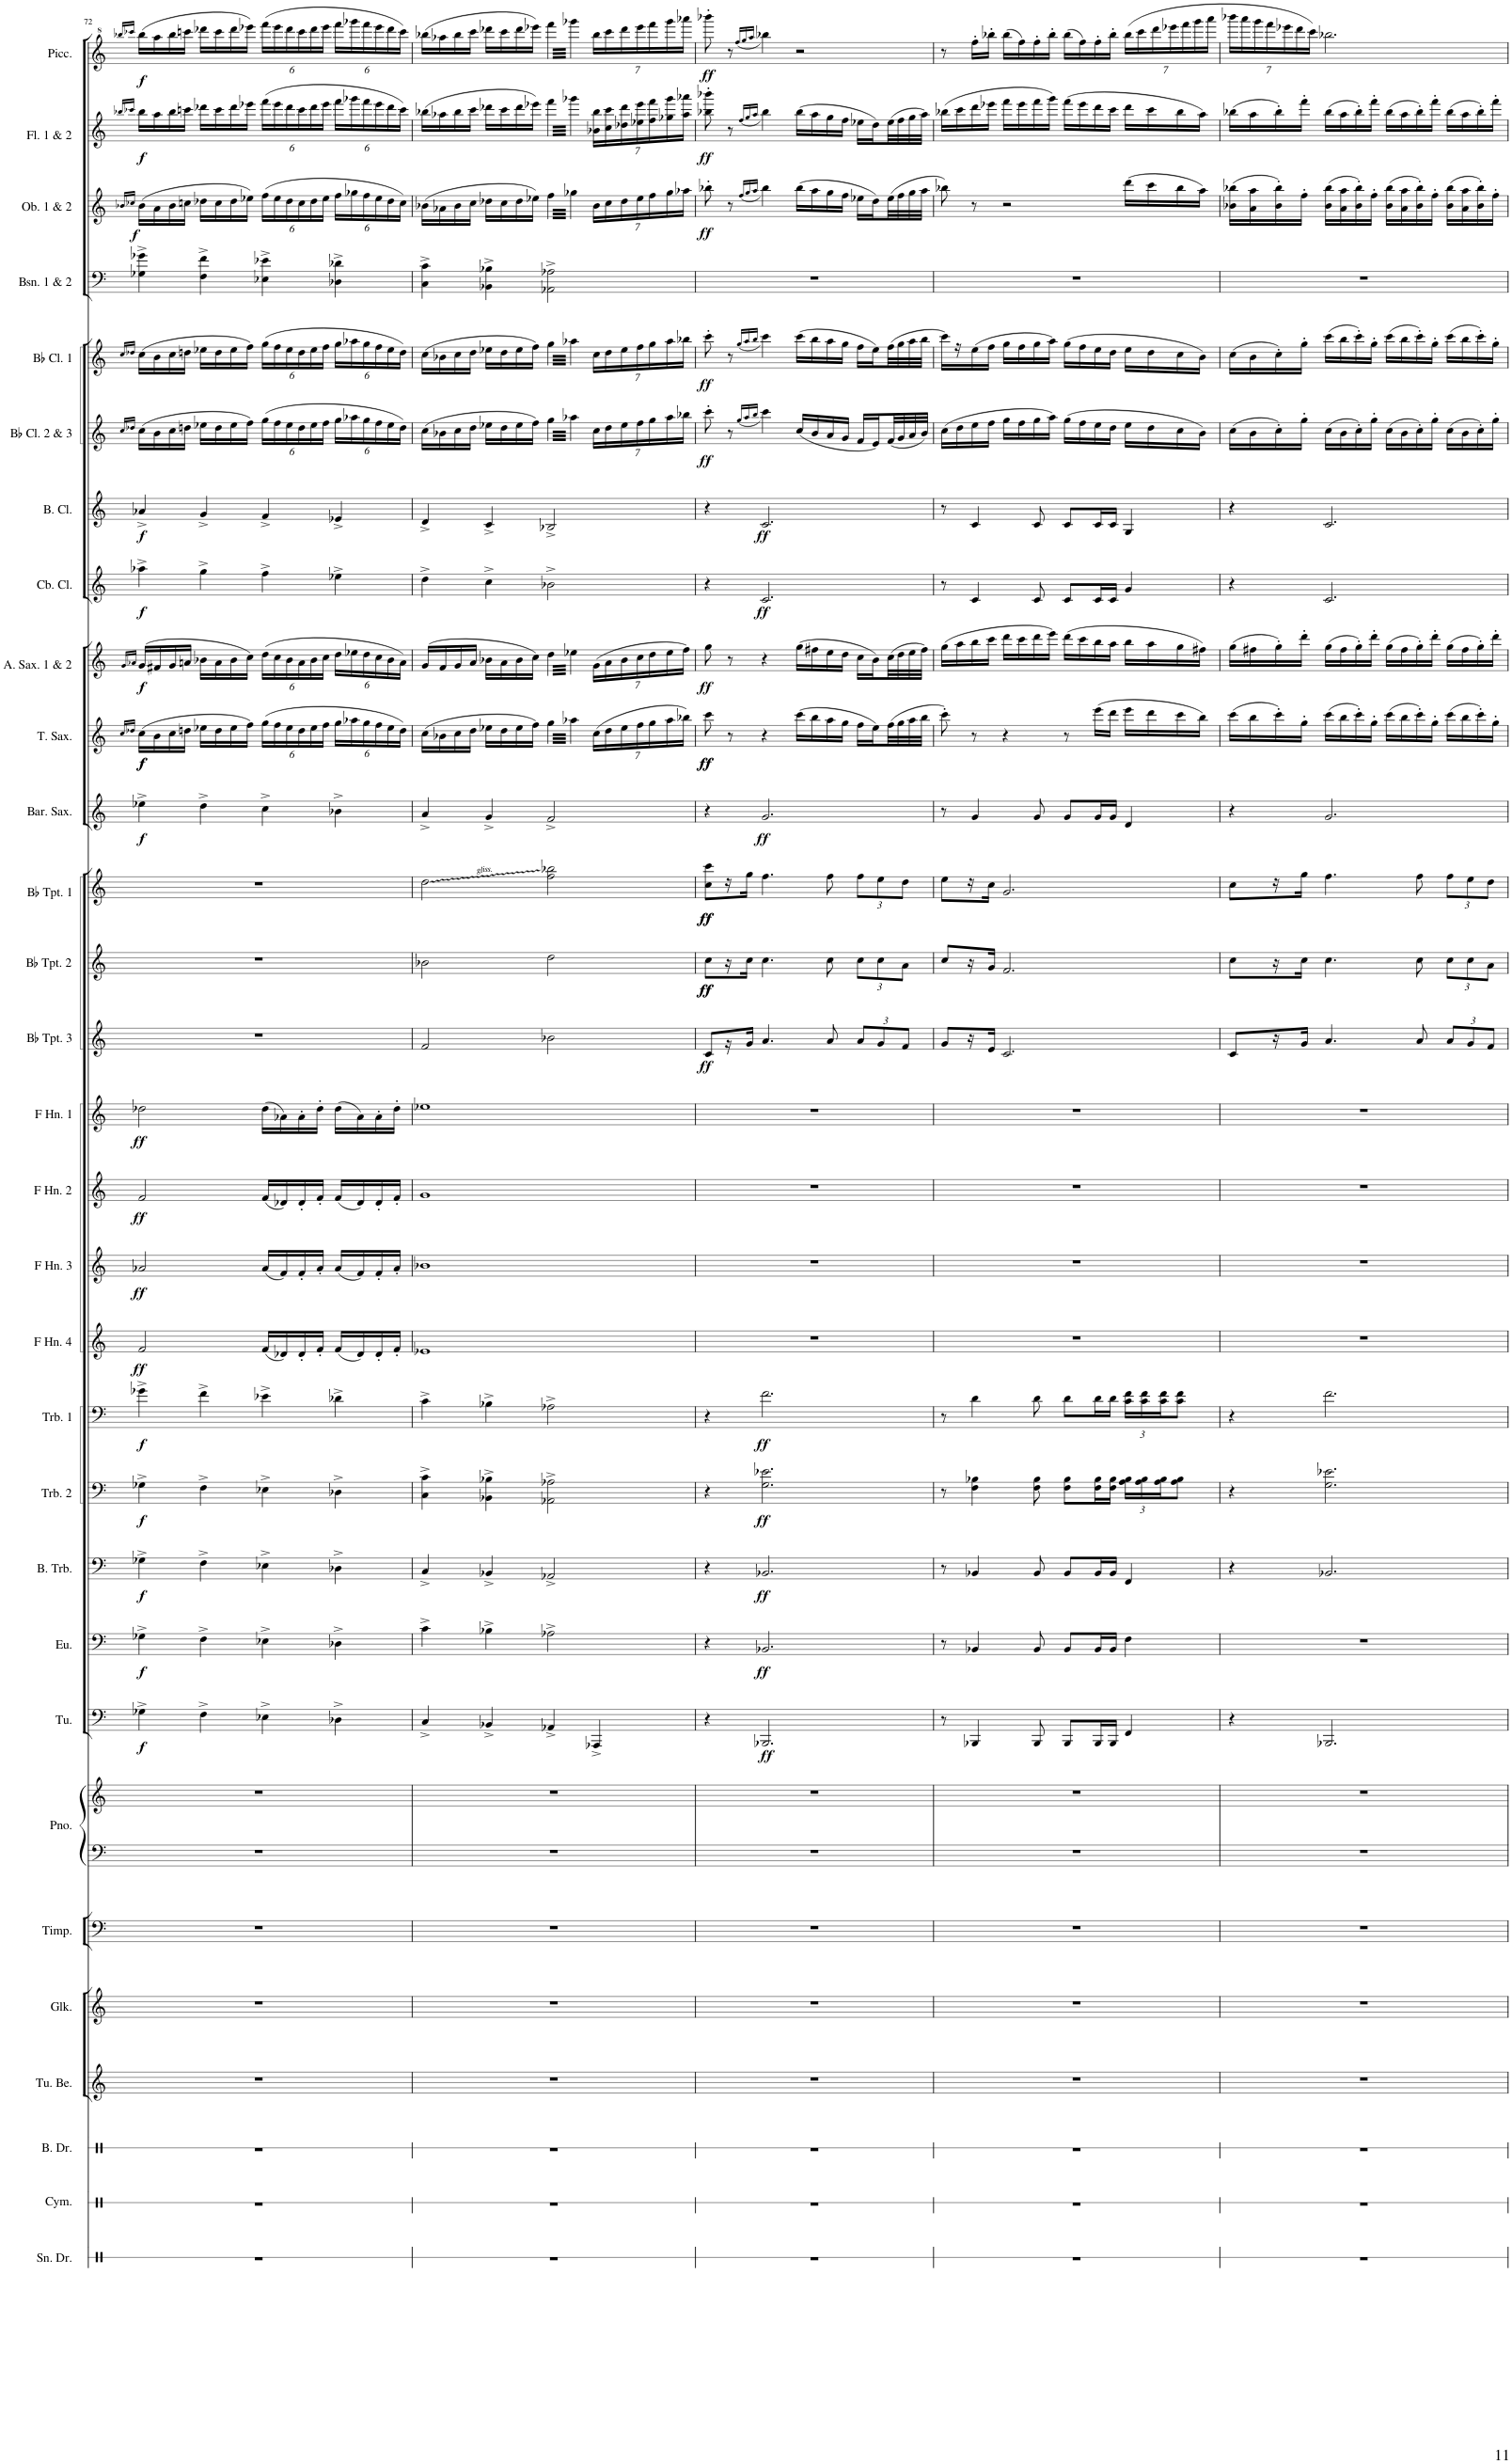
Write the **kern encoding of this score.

**kern	**kern	**kern	**kern	**kern	**kern	**kern	**kern	**kern	**dynam	**kern	**dynam	**kern	**dynam	**kern	**dynam	**kern	**dynam	**kern	**dynam	**kern	**dynam	**kern	**dynam	**kern	**dynam	**kern	**dynam	**kern	**dynam	**kern	**dynam	**kern	**dynam	**kern	**dynam	**kern	**dynam	**kern	**dynam	**kern	**dynam	**kern	**dynam	**kern	**dynam	**kern	**kern	**dynam	**kern	**dynam	**kern	**dynam
*part30	*part29	*part28	*part27	*part26	*part25	*part24	*part24	*part23	*part23	*part22	*part22	*part21	*part21	*part20	*part20	*part19	*part19	*part18	*part18	*part17	*part17	*part16	*part16	*part15	*part15	*part14	*part14	*part13	*part13	*part12	*part12	*part11	*part11	*part10	*part10	*part9	*part9	*part8	*part8	*part7	*part7	*part6	*part6	*part5	*part5	*part4	*part3	*part3	*part2	*part2	*part1	*part1
*staff31	*staff30	*staff29	*staff28	*staff27	*staff26	*staff25	*staff24	*staff23	*staff23	*staff22	*staff22	*staff21	*staff21	*staff20	*staff20	*staff19	*staff19	*staff18	*staff18	*staff17	*staff17	*staff16	*staff16	*staff15	*staff15	*staff14	*staff14	*staff13	*staff13	*staff12	*staff12	*staff11	*staff11	*staff10	*staff10	*staff9	*staff9	*staff8	*staff8	*staff7	*staff7	*staff6	*staff6	*staff5	*staff5	*staff4	*staff3	*staff3	*staff2	*staff2	*staff1	*staff1
*I"Snare Drum	*I"Cymbal	*I"Bass Drum	*I"Tubular Bells	*I"Glockenspiel	*I"Timpani	*I"Piano	*	*I"Tuba	*	*I"Euphonium	*	*I"Bass Trombone	*	*I"Trombone 2	*	*I"Trombone 1	*	*I"F Horn 4	*	*I"F Horn 3	*	*I"F Horn 2	*	*I"F Horn 1	*	*I"Bb Trumpet 3	*	*I"Bb Trumpet 2	*	*I"Bb Trumpet 1	*	*I"Baritone Saxophone	*	*I"Tenor Saxophone	*	*I"Alto Saxophone 1 &amp; 2	*	*I"Contrabass Clarinet	*	*I"Bass Clarinet	*	*I"Bb Clarinet 2 &amp; 3	*	*I"Bb Clarinet 1	*	*I"Bassoon 1 &amp; 2	*I"Oboe 1 &amp; 2	*	*I"Flute 1 &amp; 2	*	*I"Piccolo	*
*I'Sn. Dr.	*I'Cym.	*I'B. Dr.	*I'Tu. Be.	*I'Glk.	*I'Timp.	*I'Pno.	*	*I'Tu.	*	*I'Eu.	*	*I'B. Trb.	*	*I'Trb. 2	*	*I'Trb. 1	*	*I'F Hn. 4	*	*I'F Hn. 3	*	*I'F Hn. 2	*	*I'F Hn. 1	*	*I'Bb Tpt. 3	*	*I'Bb Tpt. 2	*	*I'Bb Tpt. 1	*	*I'Bar. Sax.	*	*I'T. Sax.	*	*I'A. Sax. 1 &amp; 2	*	*I'Cb. Cl.	*	*I'B. Cl.	*	*I'Bb Cl. 2 &amp; 3	*	*I'Bb Cl. 1	*	*I'Bsn. 1 &amp; 2	*I'Ob. 1 &amp; 2	*	*I'Fl. 1 &amp; 2	*	*I'Picc.	*
!!LO:PB:g=z
*clefX	*clefX	*clefX	*clefG2	*clefG2	*clefF4	*clefF4	*clefG2	*clefF4	*	*clefF4	*	*clefF4	*	*clefF4	*	*clefF4	*	*clefG2	*	*clefG2	*	*clefG2	*	*clefG2	*	*clefG2	*	*clefG2	*	*clefG2	*	*clefG2	*	*clefG2	*	*clefG2	*	*clefG2	*	*clefG2	*	*clefG2	*	*clefG2	*	*clefF4	*clefG2	*	*clefG2	*	*clefG^2	*
*	*	*	*	*Trd-14c-24	*	*	*	*	*	*	*	*	*	*	*	*	*	*Trd4c7	*	*Trd4c7	*	*Trd4c7	*	*Trd4c7	*	*Trd1c2	*	*Trd1c2	*	*Trd1c2	*	*Trd12c21	*	*Trd8c14	*	*Trd5c9	*	*Trd15c26	*	*Trd8c14	*	*Trd1c2	*	*Trd1c2	*	*	*	*	*	*	*Trd-7c-12	*
*k[]	*k[]	*k[]	*k[]	*k[]	*k[]	*k[]	*k[]	*k[]	*	*k[]	*	*k[]	*	*k[]	*	*k[]	*	*k[]	*	*k[]	*	*k[]	*	*k[]	*	*k[]	*	*k[]	*	*k[]	*	*k[]	*	*k[]	*	*k[]	*	*k[]	*	*k[]	*	*k[]	*	*k[]	*	*k[]	*k[]	*	*k[]	*	*k[]	*
*M4/4	*M4/4	*M4/4	*M4/4	*M4/4	*M4/4	*M4/4	*M4/4	*M4/4	*	*M4/4	*	*M4/4	*	*M4/4	*	*M4/4	*	*M4/4	*	*M4/4	*	*M4/4	*	*M4/4	*	*M4/4	*	*M4/4	*	*M4/4	*	*M4/4	*	*M4/4	*	*M4/4	*	*M4/4	*	*M4/4	*	*M4/4	*	*M4/4	*	*M4/4	*M4/4	*	*M4/4	*	*M4/4	*
=72	=72	=72	=72	=72	=72	=72	=72	=72	=72	=72	=72	=72	=72	=72	=72	=72	=72	=72	=72	=72	=72	=72	=72	=72	=72	=72	=72	=72	=72	=72	=72	=72	=72	=72	=72	=72	=72	=72	=72	=72	=72	=72	=72	=72	=72	=72	=72	=72	=72	=72	=72	=72
.	.	.	.	.	.	.	.	.	.	.	.	.	.	.	.	.	.	.	.	.	.	.	.	.	.	.	.	.	.	.	.	.	.	16qcc/LL	.	16qg/LL	.	.	.	.	.	16qcc/LL	.	16qcc/LL	.	.	16qb-X/LL	.	16qbb-X/LL	.	16qbbb-X/LL	.
.	.	.	.	.	.	.	.	.	.	.	.	.	.	.	.	.	.	.	.	.	.	.	.	.	.	.	.	.	.	.	.	.	.	16qdd-X/JJ	.	16qa-X/JJ	.	.	.	.	.	16qdd-X/JJ	.	16qdd-X/JJ	.	.	16qcc-X/JJ	.	16qccc-X/JJ	.	16qcccc-X/JJ	.
!	!	!	!	!	!	!	!	!	!LO:DY:b	!	!LO:DY:b	!	!LO:DY:b	!	!LO:DY:b	!	!LO:DY:b	!	!LO:DY:b	!	!LO:DY:b	!	!LO:DY:b	!	!LO:DY:b	!	!	!	!	!	!	!	!LO:DY:b	!	!LO:DY:b	!	!	!	!	!	!	!	!	!	!	!	!	!	!	!	!	!
!	!	!	!	!	!	!	!	!	!	!	!	!	!	!	!	!	!	!	!	!	!	!	!	!	!	!	!	!	!	!	!	!	!	!	!LO:DY:n=1:b	!	!LO:DY:b	!	!LO:DY:b	!	!LO:DY:b	!	!	!	!	!	!	!LO:DY:b	!	!LO:DY:b	!	!LO:DY:b
1r	1r	1r	1r	1r	1r	1r	1r	4G-X^\	f	4G-X^\	f	4G-X^\	f	4G-X^\	f	4g-X^\	f	2f/	ff	2a-X/	ff	2f/	ff	2dd-X\	ff	1r	.	1r	.	1r	.	4ee-X^\	f	(16cc\LL	f f	(16g/LL	f	4aa-X^\	f	4a-X^/	f	(16cc\LL	.	(16cc\LL	.	4G-X\^ 4g-X\^	(16b-\LL	f	16bb-\LL	f	(16bbb-\LL	f
.	.	.	.	.	.	.	.	.	.	.	.	.	.	.	.	.	.	.	.	.	.	.	.	.	.	.	.	.	.	.	.	.	.	16b\	.	16f#X/	.	.	.	.	.	16b\	.	16b\	.	.	16a\	.	16aa\	.	16aaa\	.
.	.	.	.	.	.	.	.	.	.	.	.	.	.	.	.	.	.	.	.	.	.	.	.	.	.	.	.	.	.	.	.	.	.	16cc\	.	16g/	.	.	.	.	.	16cc\	.	16cc\	.	.	16b-\	.	16bb-\	.	16bbb-\	.
.	.	.	.	.	.	.	.	.	.	.	.	.	.	.	.	.	.	.	.	.	.	.	.	.	.	.	.	.	.	.	.	.	.	16ddn\JJ	.	16an/JJ	.	.	.	.	.	16ddn\JJ	.	16ddn\JJ	.	.	16ccn\JJ	.	16cccn\JJ	.	16ccccn\JJ	.
.	.	.	.	.	.	.	.	4F^\	.	4F^\	.	4F^\	.	4F^\	.	4f^\	.	.	.	.	.	.	.	.	.	.	.	.	.	.	.	4dd^\	.	16ee-X\LL	.	16b-X\LL	.	4gg^\	.	4g^/	.	16ee-X\LL	.	16ee-X\LL	.	4F\^ 4f\^	16dd-X\LL	.	16ddd-X\LL	.	16dddd-X\LL	.
.	.	.	.	.	.	.	.	.	.	.	.	.	.	.	.	.	.	.	.	.	.	.	.	.	.	.	.	.	.	.	.	.	.	16dd\	.	16a\	.	.	.	.	.	16dd\	.	16dd\	.	.	16cc\	.	16ccc\	.	16cccc\	.
.	.	.	.	.	.	.	.	.	.	.	.	.	.	.	.	.	.	.	.	.	.	.	.	.	.	.	.	.	.	.	.	.	.	16ee-\	.	16b-\	.	.	.	.	.	16ee-\	.	16ee-\	.	.	16dd-\	.	16ddd-\	.	16dddd-\	.
.	.	.	.	.	.	.	.	.	.	.	.	.	.	.	.	.	.	.	.	.	.	.	.	.	.	.	.	.	.	.	.	.	.	16ff\JJ)	.	16cc\JJ)	.	.	.	.	.	16ff\JJ)	.	16ff\JJ)	.	.	16ee-X\JJ)	.	16eee-X\JJ	.	16eeee-X\JJ)	.
*	*	*	*	*	*	*	*	*	*	*	*	*	*	*	*	*	*	*	*	*	*	*	*	*	*	*	*	*	*	*	*	*	*	*Xbrackettup	*	*Xbrackettup	*	*	*	*	*	*Xbrackettup	*	*Xbrackettup	*	*	*Xbrackettup	*	*Xbrackettup	*	*Xbrackettup	*
.	.	.	.	.	.	.	.	4E-X^\	.	4E-X^\	.	4E-X^\	.	4E-X^\	.	4e-X^\	.	(16f/LL	.	(16a-/LL	.	(16f/LL	.	(16dd-\LL	.	.	.	.	.	.	.	4cc^\	.	(24gg\LL	.	(24dd\LL	.	4ff^\	.	4f^/	.	(24gg\LL	.	(24gg\LL	.	4E-X\^ 4e-X\^	(24ff\LL	.	(24fff\LL	.	(24ffff\LL	.
.	.	.	.	.	.	.	.	.	.	.	.	.	.	.	.	.	.	.	.	.	.	.	.	.	.	.	.	.	.	.	.	.	.	24ff\	.	24cc\	.	.	.	.	.	24ff\	.	24ff\	.	.	24ee-\	.	24eee-\	.	24eeee-\	.
.	.	.	.	.	.	.	.	.	.	.	.	.	.	.	.	.	.	16d-X/)	.	16f/)	.	16d-X/)	.	16a-X\)	.	.	.	.	.	.	.	.	.	.	.	.	.	.	.	.	.	.	.	.	.	.	.	.	.	.	.	.
.	.	.	.	.	.	.	.	.	.	.	.	.	.	.	.	.	.	.	.	.	.	.	.	.	.	.	.	.	.	.	.	.	.	24ee-\	.	24b-\	.	.	.	.	.	24ee-\	.	24ee-\	.	.	24dd-\	.	24ddd-\	.	24dddd-\	.
.	.	.	.	.	.	.	.	.	.	.	.	.	.	.	.	.	.	16d-'/	.	16f'/	.	16d-'/	.	16a-'\	.	.	.	.	.	.	.	.	.	24dd\	.	24a\	.	.	.	.	.	24dd\	.	24dd\	.	.	24cc\	.	24ccc\	.	24cccc\	.
.	.	.	.	.	.	.	.	.	.	.	.	.	.	.	.	.	.	.	.	.	.	.	.	.	.	.	.	.	.	.	.	.	.	24ee-\	.	24b-\	.	.	.	.	.	24ee-\	.	24ee-\	.	.	24dd-\	.	24ddd-\	.	24dddd-\	.
.	.	.	.	.	.	.	.	.	.	.	.	.	.	.	.	.	.	16f'/JJ	.	16a-'/JJ	.	16f'/JJ	.	16dd-'\JJ	.	.	.	.	.	.	.	.	.	.	.	.	.	.	.	.	.	.	.	.	.	.	.	.	.	.	.	.
.	.	.	.	.	.	.	.	.	.	.	.	.	.	.	.	.	.	.	.	.	.	.	.	.	.	.	.	.	.	.	.	.	.	24ff\JJ	.	24cc\JJ	.	.	.	.	.	24ff\JJ	.	24ff\JJ	.	.	24ee-\JJ	.	24eee-\JJ	.	24eeee-\JJ	.
.	.	.	.	.	.	.	.	4D-X^\	.	4D-X^\	.	4D-X^\	.	4D-X^\	.	4d-X^\	.	(16f/LL	.	(16a-/LL	.	(16f/LL	.	(16dd-\LL	.	.	.	.	.	.	.	4b-X^\	.	24gg\LL	.	24dd\LL	.	4ee-X^\	.	4e-X^/	.	24gg\LL	.	24gg\LL	.	4D-X\^ 4d-X\^	24ff\LL	.	24fff\LL	.	24ffff\LL	.
.	.	.	.	.	.	.	.	.	.	.	.	.	.	.	.	.	.	.	.	.	.	.	.	.	.	.	.	.	.	.	.	.	.	24aa-X\	.	24ee-X\	.	.	.	.	.	24aa-X\	.	24aa-X\	.	.	24gg-X\	.	24ggg-X\	.	24gggg-X\	.
.	.	.	.	.	.	.	.	.	.	.	.	.	.	.	.	.	.	16d-/)	.	16f/)	.	16d-/)	.	16a-\)	.	.	.	.	.	.	.	.	.	.	.	.	.	.	.	.	.	.	.	.	.	.	.	.	.	.	.	.
.	.	.	.	.	.	.	.	.	.	.	.	.	.	.	.	.	.	.	.	.	.	.	.	.	.	.	.	.	.	.	.	.	.	24gg\	.	24dd\	.	.	.	.	.	24gg\	.	24gg\	.	.	24ff\	.	24fff\	.	24ffff\	.
.	.	.	.	.	.	.	.	.	.	.	.	.	.	.	.	.	.	16d-'/	.	16f'/	.	16d-'/	.	16a-'\	.	.	.	.	.	.	.	.	.	24ff\	.	24cc\	.	.	.	.	.	24ff\	.	24ff\	.	.	24ee-\	.	24eee-\	.	24eeee-\	.
.	.	.	.	.	.	.	.	.	.	.	.	.	.	.	.	.	.	.	.	.	.	.	.	.	.	.	.	.	.	.	.	.	.	24ee-\	.	24b-\	.	.	.	.	.	24ee-\	.	24ee-\	.	.	24dd-\	.	24ddd-\	.	24dddd-\	.
.	.	.	.	.	.	.	.	.	.	.	.	.	.	.	.	.	.	16f'/JJ	.	16a-'/JJ	.	16f'/JJ	.	16dd-'\JJ	.	.	.	.	.	.	.	.	.	.	.	.	.	.	.	.	.	.	.	.	.	.	.	.	.	.	.	.
.	.	.	.	.	.	.	.	.	.	.	.	.	.	.	.	.	.	.	.	.	.	.	.	.	.	.	.	.	.	.	.	.	.	24dd\JJ)	.	24a\JJ)	.	.	.	.	.	24dd\JJ)	.	24dd\JJ)	.	.	24cc\JJ)	.	24ccc\JJ)	.	24cccc\JJ)	.
=73	=73	=73	=73	=73	=73	=73	=73	=73	=73	=73	=73	=73	=73	=73	=73	=73	=73	=73	=73	=73	=73	=73	=73	=73	=73	=73	=73	=73	=73	=73	=73	=73	=73	=73	=73	=73	=73	=73	=73	=73	=73	=73	=73	=73	=73	=73	=73	=73	=73	=73	=73	=73
1r	1r	1r	1r	1r	1r	1r	1r	4C^/	.	4c^\	.	4C^/	.	4C\^ 4c\^	.	4c^\	.	1e-X	.	1b-X	.	1g	.	1ee-X	.	2f/	.	2b-X\	.	2dd\	.	4a^/	.	(16cc\LL	.	(16g/LL	.	4dd^\	.	4d^/	.	(16cc\LL	.	(16cc\LL	.	4C\^ 4c\^	(16b-X\LL	.	(16bb-X\LL	.	(16bbb-X\LL	.
.	.	.	.	.	.	.	.	.	.	.	.	.	.	.	.	.	.	.	.	.	.	.	.	.	.	.	.	.	.	.	.	.	.	16b-X\	.	16f/	.	.	.	.	.	16b-X\	.	16b-X\	.	.	16a-X\	.	16aa-X\	.	16aaa-X\	.
.	.	.	.	.	.	.	.	.	.	.	.	.	.	.	.	.	.	.	.	.	.	.	.	.	.	.	.	.	.	.	.	.	.	16cc\	.	16g/	.	.	.	.	.	16cc\	.	16cc\	.	.	16b-\	.	16bb-\	.	16bbb-\	.
.	.	.	.	.	.	.	.	.	.	.	.	.	.	.	.	.	.	.	.	.	.	.	.	.	.	.	.	.	.	.	.	.	.	16dd\JJ	.	16a/JJ	.	.	.	.	.	16dd\JJ	.	16dd\JJ	.	.	16cc\JJ	.	16ccc\JJ	.	16cccc\JJ	.
.	.	.	.	.	.	.	.	4BB-X^/	.	4B-X^\	.	4BB-X^/	.	4BB-X\^ 4B-X\^	.	4B-X^\	.	.	.	.	.	.	.	.	.	.	.	.	.	.	.	4g^/	.	16ee-X\LL	.	16b-X\LL	.	4cc^\	.	4c^/	.	16ee-X\LL	.	16ee-X\LL	.	4BB-X\^ 4B-X\^	16dd-X\LL	.	16ddd-X\LL	.	16dddd-X\LL	.
.	.	.	.	.	.	.	.	.	.	.	.	.	.	.	.	.	.	.	.	.	.	.	.	.	.	.	.	.	.	.	.	.	.	16dd\	.	16a\	.	.	.	.	.	16dd\	.	16dd\	.	.	16cc\	.	16ccc\	.	16cccc\	.
.	.	.	.	.	.	.	.	.	.	.	.	.	.	.	.	.	.	.	.	.	.	.	.	.	.	.	.	.	.	.	.	.	.	16ee-\	.	16b-\	.	.	.	.	.	16ee-\	.	16ee-\	.	.	16dd-\	.	16ddd-\	.	16dddd-\	.
.	.	.	.	.	.	.	.	.	.	.	.	.	.	.	.	.	.	.	.	.	.	.	.	.	.	.	.	.	.	.	.	.	.	16ff\JJ)	.	16cc\JJ)	.	.	.	.	.	16ff\JJ)	.	16ff\JJ)	.	.	16ee-X\JJ)	.	16eee-X\JJ)	.	16eeee-X\JJ)	.
*	*	*	*	*	*	*	*	*	*	*	*	*	*	*	*	*	*	*	*	*	*	*	*	*	*	*	*	*	*	*	*	*	*	*tremolo	*	*	*	*	*	*	*	*	*	*	*	*	*	*	*	*	*	*
*	*	*	*	*	*	*	*	*	*	*	*	*	*	*	*	*	*	*	*	*	*	*	*	*	*	*	*	*	*	*	*	*	*	*	*	*tremolo	*	*	*	*	*	*	*	*	*	*	*	*	*	*	*	*
*	*	*	*	*	*	*	*	*	*	*	*	*	*	*	*	*	*	*	*	*	*	*	*	*	*	*	*	*	*	*	*	*	*	*	*	*	*	*	*	*	*	*tremolo	*	*	*	*	*	*	*	*	*	*
*	*	*	*	*	*	*	*	*	*	*	*	*	*	*	*	*	*	*	*	*	*	*	*	*	*	*	*	*	*	*	*	*	*	*	*	*	*	*	*	*	*	*	*	*tremolo	*	*	*	*	*	*	*	*
*	*	*	*	*	*	*	*	*	*	*	*	*	*	*	*	*	*	*	*	*	*	*	*	*	*	*	*	*	*	*	*	*	*	*	*	*	*	*	*	*	*	*	*	*	*	*	*tremolo	*	*	*	*	*
*	*	*	*	*	*	*	*	*	*	*	*	*	*	*	*	*	*	*	*	*	*	*	*	*	*	*	*	*	*	*	*	*	*	*	*	*	*	*	*	*	*	*	*	*	*	*	*	*	*tremolo	*	*	*
*	*	*	*	*	*	*	*	*	*	*	*	*	*	*	*	*	*	*	*	*	*	*	*	*	*	*	*	*	*	*	*	*	*	*	*	*	*	*	*	*	*	*	*	*	*	*	*	*	*	*	*tremolo	*
.	.	.	.	.	.	.	.	4AA-X^/	.	2A-X^\	.	2AA-X^/	.	2AA-X\^ 2A-X\^	.	2A-X^\	.	.	.	.	.	.	.	.	.	2b-X\	.	2dd\	.	2ff\ 2bb-X\	.	2f^/	.	64gg\LLLL	.	64dd\LLLL	.	2b-X^\	.	2B-X^/	.	64gg\LLLL	.	64gg\LLLL	.	2AA-X\^ 2A-X\^	64ff\LLLL	.	64fff\LLLL	.	64ffff\LLLL	.
.	.	.	.	.	.	.	.	.	.	.	.	.	.	.	.	.	.	.	.	.	.	.	.	.	.	.	.	.	.	.	.	.	.	64aa-X\	.	64ee-X\	.	.	.	.	.	64aa-X\	.	64aa-X\	.	.	64gg-X\	.	64ggg-X\	.	64gggg-X\	.
.	.	.	.	.	.	.	.	.	.	.	.	.	.	.	.	.	.	.	.	.	.	.	.	.	.	.	.	.	.	.	.	.	.	64gg\	.	64dd\	.	.	.	.	.	64gg\	.	64gg\	.	.	64ff\	.	64fff\	.	64ffff\	.
.	.	.	.	.	.	.	.	.	.	.	.	.	.	.	.	.	.	.	.	.	.	.	.	.	.	.	.	.	.	.	.	.	.	64aa-X\	.	64ee-X\	.	.	.	.	.	64aa-X\	.	64aa-X\	.	.	64gg-X\	.	64ggg-X\	.	64gggg-X\	.
.	.	.	.	.	.	.	.	.	.	.	.	.	.	.	.	.	.	.	.	.	.	.	.	.	.	.	.	.	.	.	.	.	.	64gg\	.	64dd\	.	.	.	.	.	64gg\	.	64gg\	.	.	64ff\	.	64fff\	.	64ffff\	.
.	.	.	.	.	.	.	.	.	.	.	.	.	.	.	.	.	.	.	.	.	.	.	.	.	.	.	.	.	.	.	.	.	.	64aa-X\	.	64ee-X\	.	.	.	.	.	64aa-X\	.	64aa-X\	.	.	64gg-X\	.	64ggg-X\	.	64gggg-X\	.
.	.	.	.	.	.	.	.	.	.	.	.	.	.	.	.	.	.	.	.	.	.	.	.	.	.	.	.	.	.	.	.	.	.	64gg\	.	64dd\	.	.	.	.	.	64gg\	.	64gg\	.	.	64ff\	.	64fff\	.	64ffff\	.
.	.	.	.	.	.	.	.	.	.	.	.	.	.	.	.	.	.	.	.	.	.	.	.	.	.	.	.	.	.	.	.	.	.	64aa-X\	.	64ee-X\	.	.	.	.	.	64aa-X\	.	64aa-X\	.	.	64gg-X\	.	64ggg-X\	.	64gggg-X\	.
.	.	.	.	.	.	.	.	.	.	.	.	.	.	.	.	.	.	.	.	.	.	.	.	.	.	.	.	.	.	.	.	.	.	64gg\	.	64dd\	.	.	.	.	.	64gg\	.	64gg\	.	.	64ff\	.	64fff\	.	64ffff\	.
.	.	.	.	.	.	.	.	.	.	.	.	.	.	.	.	.	.	.	.	.	.	.	.	.	.	.	.	.	.	.	.	.	.	64aa-X\	.	64ee-X\	.	.	.	.	.	64aa-X\	.	64aa-X\	.	.	64gg-X\	.	64ggg-X\	.	64gggg-X\	.
.	.	.	.	.	.	.	.	.	.	.	.	.	.	.	.	.	.	.	.	.	.	.	.	.	.	.	.	.	.	.	.	.	.	64gg\	.	64dd\	.	.	.	.	.	64gg\	.	64gg\	.	.	64ff\	.	64fff\	.	64ffff\	.
.	.	.	.	.	.	.	.	.	.	.	.	.	.	.	.	.	.	.	.	.	.	.	.	.	.	.	.	.	.	.	.	.	.	64aa-X\	.	64ee-X\	.	.	.	.	.	64aa-X\	.	64aa-X\	.	.	64gg-X\	.	64ggg-X\	.	64gggg-X\	.
.	.	.	.	.	.	.	.	.	.	.	.	.	.	.	.	.	.	.	.	.	.	.	.	.	.	.	.	.	.	.	.	.	.	64gg\	.	64dd\	.	.	.	.	.	64gg\	.	64gg\	.	.	64ff\	.	64fff\	.	64ffff\	.
.	.	.	.	.	.	.	.	.	.	.	.	.	.	.	.	.	.	.	.	.	.	.	.	.	.	.	.	.	.	.	.	.	.	64aa-X\	.	64ee-X\	.	.	.	.	.	64aa-X\	.	64aa-X\	.	.	64gg-X\	.	64ggg-X\	.	64gggg-X\	.
.	.	.	.	.	.	.	.	.	.	.	.	.	.	.	.	.	.	.	.	.	.	.	.	.	.	.	.	.	.	.	.	.	.	64gg\	.	64dd\	.	.	.	.	.	64gg\	.	64gg\	.	.	64ff\	.	64fff\	.	64ffff\	.
.	.	.	.	.	.	.	.	.	.	.	.	.	.	.	.	.	.	.	.	.	.	.	.	.	.	.	.	.	.	.	.	.	.	64aa-X\JJJJ	.	64ee-X\JJJJ	.	.	.	.	.	64aa-X\JJJJ	.	64aa-X\JJJJ	.	.	64gg-X\JJJJ	.	64ggg-X\JJJJ	.	64gggg-X\JJJJ	.
*	*	*	*	*	*	*	*	*	*	*	*	*	*	*	*	*	*	*	*	*	*	*	*	*	*	*	*	*	*	*	*	*	*	*	*	*	*	*	*	*	*	*	*	*	*	*	*	*	*	*	*Xtremolo	*
*	*	*	*	*	*	*	*	*	*	*	*	*	*	*	*	*	*	*	*	*	*	*	*	*	*	*	*	*	*	*	*	*	*	*	*	*	*	*	*	*	*	*	*	*	*	*	*	*	*Xtremolo	*	*	*
*	*	*	*	*	*	*	*	*	*	*	*	*	*	*	*	*	*	*	*	*	*	*	*	*	*	*	*	*	*	*	*	*	*	*	*	*	*	*	*	*	*	*	*	*	*	*	*Xtremolo	*	*	*	*	*
*	*	*	*	*	*	*	*	*	*	*	*	*	*	*	*	*	*	*	*	*	*	*	*	*	*	*	*	*	*	*	*	*	*	*	*	*	*	*	*	*	*	*	*	*Xtremolo	*	*	*	*	*	*	*	*
*	*	*	*	*	*	*	*	*	*	*	*	*	*	*	*	*	*	*	*	*	*	*	*	*	*	*	*	*	*	*	*	*	*	*	*	*	*	*	*	*	*	*Xtremolo	*	*	*	*	*	*	*	*	*	*
*	*	*	*	*	*	*	*	*	*	*	*	*	*	*	*	*	*	*	*	*	*	*	*	*	*	*	*	*	*	*	*	*	*	*	*	*Xtremolo	*	*	*	*	*	*	*	*	*	*	*	*	*	*	*	*
*	*	*	*	*	*	*	*	*	*	*	*	*	*	*	*	*	*	*	*	*	*	*	*	*	*	*	*	*	*	*	*	*	*	*Xtremolo	*	*	*	*	*	*	*	*	*	*	*	*	*	*	*	*	*	*
.	.	.	.	.	.	.	.	4AAA-X^/	.	.	.	.	.	.	.	.	.	.	.	.	.	.	.	.	.	.	.	.	.	.	.	.	.	(28cc\LL	.	(28g\LL	.	.	.	.	.	28cc\LL	.	28cc\LL	.	.	28b-\LL	.	28b-X\ 28bb-\LL	.	28bbb-\LL	.
.	.	.	.	.	.	.	.	.	.	.	.	.	.	.	.	.	.	.	.	.	.	.	.	.	.	.	.	.	.	.	.	.	.	.	.	.	.	.	.	.	.	.	.	.	.	.	.	.	.	.	.	.
.	.	.	.	.	.	.	.	.	.	.	.	.	.	.	.	.	.	.	.	.	.	.	.	.	.	.	.	.	.	.	.	.	.	.	.	.	.	.	.	.	.	.	.	.	.	.	.	.	.	.	.	.
.	.	.	.	.	.	.	.	.	.	.	.	.	.	.	.	.	.	.	.	.	.	.	.	.	.	.	.	.	.	.	.	.	.	28dd\	.	28a\	.	.	.	.	.	28dd\	.	28dd\	.	.	28cc\	.	28cc\ 28ccc\	.	28cccc\	.
.	.	.	.	.	.	.	.	.	.	.	.	.	.	.	.	.	.	.	.	.	.	.	.	.	.	.	.	.	.	.	.	.	.	.	.	.	.	.	.	.	.	.	.	.	.	.	.	.	.	.	.	.
.	.	.	.	.	.	.	.	.	.	.	.	.	.	.	.	.	.	.	.	.	.	.	.	.	.	.	.	.	.	.	.	.	.	.	.	.	.	.	.	.	.	.	.	.	.	.	.	.	.	.	.	.
.	.	.	.	.	.	.	.	.	.	.	.	.	.	.	.	.	.	.	.	.	.	.	.	.	.	.	.	.	.	.	.	.	.	28ee-\	.	28b-\	.	.	.	.	.	28ee-\	.	28ee-\	.	.	28dd-\	.	28dd-X\ 28ddd-\	.	28dddd-\	.
.	.	.	.	.	.	.	.	.	.	.	.	.	.	.	.	.	.	.	.	.	.	.	.	.	.	.	.	.	.	.	.	.	.	.	.	.	.	.	.	.	.	.	.	.	.	.	.	.	.	.	.	.
.	.	.	.	.	.	.	.	.	.	.	.	.	.	.	.	.	.	.	.	.	.	.	.	.	.	.	.	.	.	.	.	.	.	.	.	.	.	.	.	.	.	.	.	.	.	.	.	.	.	.	.	.
.	.	.	.	.	.	.	.	.	.	.	.	.	.	.	.	.	.	.	.	.	.	.	.	.	.	.	.	.	.	.	.	.	.	28ff\	.	28cc\	.	.	.	.	.	28ff\	.	28ff\	.	.	28ee-\	.	28ee-X\ 28eee-\	.	28eeee-\	.
.	.	.	.	.	.	.	.	.	.	.	.	.	.	.	.	.	.	.	.	.	.	.	.	.	.	.	.	.	.	.	.	.	.	.	.	.	.	.	.	.	.	.	.	.	.	.	.	.	.	.	.	.
.	.	.	.	.	.	.	.	.	.	.	.	.	.	.	.	.	.	.	.	.	.	.	.	.	.	.	.	.	.	.	.	.	.	28gg\	.	28dd\	.	.	.	.	.	28gg\	.	28gg\	.	.	28ff\	.	28ff\ 28fff\	.	28ffff\	.
.	.	.	.	.	.	.	.	.	.	.	.	.	.	.	.	.	.	.	.	.	.	.	.	.	.	.	.	.	.	.	.	.	.	28aa-\	.	28ee-\	.	.	.	.	.	28aa-\	.	28aa-\	.	.	28gg-\	.	28gg-X\ 28ggg-\	.	28gggg-\	.
.	.	.	.	.	.	.	.	.	.	.	.	.	.	.	.	.	.	.	.	.	.	.	.	.	.	.	.	.	.	.	.	.	.	28bb-X\JJ)	.	28ff\JJ)	.	.	.	.	.	28bb-X\JJ	.	28bb-X\JJ	.	.	28aa-X\JJ	.	28aa-\ 28aaa-X\JJ	.	28aaaa-X\JJ	.
=74	=74	=74	=74	=74	=74	=74	=74	=74	=74	=74	=74	=74	=74	=74	=74	=74	=74	=74	=74	=74	=74	=74	=74	=74	=74	=74	=74	=74	=74	=74	=74	=74	=74	=74	=74	=74	=74	=74	=74	=74	=74	=74	=74	=74	=74	=74	=74	=74	=74	=74	=74	=74
!	!	!	!	!	!	!	!	!	!	!	!	!	!	!	!	!	!	!	!	!	!	!	!	!	!	!	!LO:DY:b	!	!LO:DY:b	!	!	!	!	!	!	!	!	!	!	!	!	!	!	!	!	!	!	!	!	!	!	!
!	!	!	!	!	!	!	!	!	!	!	!	!	!	!	!	!	!	!	!	!	!	!	!	!	!	!	!	!	!LO:DY:n=1:b	!	!LO:DY:b	!	!	!	!	!	!	!	!	!	!	!	!	!	!	!	!	!	!	!	!	!
!	!	!	!	!	!	!	!	!	!	!	!	!	!	!	!	!	!	!	!	!	!	!	!	!	!	!	!	!	!	!	!LO:DY:n=1:b	!	!	!	!LO:DY:b	!	!	!	!	!	!	!	!	!	!	!	!	!	!	!	!	!
!	!	!	!	!	!	!	!	!	!	!	!	!	!	!	!	!	!	!	!	!	!	!	!	!	!	!	!	!	!	!	!	!	!	!	!LO:DY:n=1:b	!	!LO:DY:b	!	!	!	!	!	!LO:DY:b	!	!LO:DY:b	!	!	!LO:DY:b	!	!LO:DY:b	!	!LO:DY:b
1r	1r	1r	1r	1r	1r	1r	1r	4r	.	4r	.	4r	.	4r	.	4r	.	1r	.	1r	.	1r	.	1r	.	8c/L	ff	8cc\L	ff ff	8cc\ 8ccc\L	ff ff	4r	.	8ccc\	ff ff	8gg\	ff	4r	.	4r	.	8ccc'\	ff	8ccc'\	ff	1r	8bb-X'\	ff	8bb-X\' 8bbb-X\'	ff	8bbbb-X'\	ff
.	.	.	.	.	.	.	.	.	.	.	.	.	.	.	.	.	.	.	.	.	.	.	.	.	.	16r	.	16r	.	16r	.	.	.	8r	.	8r	.	.	.	.	.	8r	.	8r	.	.	8r	.	8r	.	8r	.
.	.	.	.	.	.	.	.	.	.	.	.	.	.	.	.	.	.	.	.	.	.	.	.	.	.	16g/JJ	.	16cc\JJ	.	16gg\JJ	.	.	.	.	.	.	.	.	.	.	.	.	.	.	.	.	.	.	.	.	.	.
.	.	.	.	.	.	.	.	.	.	.	.	.	.	.	.	.	.	.	.	.	.	.	.	.	.	.	.	.	.	.	.	.	.	.	.	.	.	.	.	.	.	(16qgg/LL	.	(16qgg/LL	.	.	(16qff/LL	.	(16qff/LL	.	(16qfff/LL	.
.	.	.	.	.	.	.	.	.	.	.	.	.	.	.	.	.	.	.	.	.	.	.	.	.	.	.	.	.	.	.	.	.	.	.	.	.	.	.	.	.	.	16qaa/	.	16qaa/	.	.	16qgg/	.	16qgg/	.	16qggg/	.
.	.	.	.	.	.	.	.	.	.	.	.	.	.	.	.	.	.	.	.	.	.	.	.	.	.	.	.	.	.	.	.	.	.	.	.	.	.	.	.	.	.	16qbb/JJ	.	16qbb/JJ	.	.	16qaa/JJ	.	16qaa/JJ	.	16qaaa/JJ	.
!	!	!	!	!	!	!	!	!	!LO:DY:b	!	!LO:DY:b	!	!LO:DY:b	!	!LO:DY:b	!	!LO:DY:b	!	!	!	!	!	!	!	!	!	!	!	!	!	!	!	!LO:DY:b	!	!	!	!	!	!LO:DY:b	!	!LO:DY:b	!	!	!	!	!	!	!	!	!	!	!
.	.	.	.	.	.	.	.	2.BBB-X/	ff	2.BB-X/	ff	2.BB-X/	ff	2.G\ 2.e-X\	ff	2.f\	ff	.	.	.	.	.	.	.	.	4.a/	.	4.cc\	.	4.ff\	.	2.g/	ff	4r	.	4r	.	2.c/	ff	2.c/	ff	4ccc\)	.	4ccc\)	.	.	4bb-\)	.	4bb-\)	.	4bbb-X\)	.
.	.	.	.	.	.	.	.	.	.	.	.	.	.	.	.	.	.	.	.	.	.	.	.	.	.	.	.	.	.	.	.	.	.	(16ccc\LL	.	(16gg\LL	.	.	.	.	.	(16cc/LL	.	(16ccc\LL	.	.	(16bb-\LL	.	(16bb-\LL	.	2r	.
.	.	.	.	.	.	.	.	.	.	.	.	.	.	.	.	.	.	.	.	.	.	.	.	.	.	.	.	.	.	.	.	.	.	16bb\	.	16ff#X\	.	.	.	.	.	16b/	.	16bb\	.	.	16aa\	.	16aa\	.	.	.
.	.	.	.	.	.	.	.	.	.	.	.	.	.	.	.	.	.	.	.	.	.	.	.	.	.	8a/	.	8cc\	.	8ff\	.	.	.	16aa\	.	16ee\	.	.	.	.	.	16a/	.	16aa\	.	.	16gg\	.	16gg\	.	.	.
.	.	.	.	.	.	.	.	.	.	.	.	.	.	.	.	.	.	.	.	.	.	.	.	.	.	.	.	.	.	.	.	.	.	16gg\JJ	.	16dd\JJ	.	.	.	.	.	16g/JJ	.	16gg\JJ	.	.	16ff\JJ	.	16ff\JJ	.	.	.
*	*	*	*	*	*	*	*	*	*	*	*	*	*	*	*	*	*	*	*	*	*	*	*	*	*	*Xbrackettup	*	*Xbrackettup	*	*Xbrackettup	*	*	*	*	*	*	*	*	*	*	*	*	*	*	*	*	*	*	*	*	*	*
.	.	.	.	.	.	.	.	.	.	.	.	.	.	.	.	.	.	.	.	.	.	.	.	.	.	12a/L	.	12cc\L	.	12ff\L	.	.	.	16ff\LL	.	16cc\LL	.	.	.	.	.	16f/LL	.	16ff\LL	.	.	16ee-X\LL	.	16ee-X\LL	.	.	.
.	.	.	.	.	.	.	.	.	.	.	.	.	.	.	.	.	.	.	.	.	.	.	.	.	.	.	.	.	.	.	.	.	.	16ee\)	.	16b\)	.	.	.	.	.	16e/)	.	16ee\)	.	.	16dd\)	.	16dd\)	.	.	.
.	.	.	.	.	.	.	.	.	.	.	.	.	.	.	.	.	.	.	.	.	.	.	.	.	.	12g/	.	12cc\	.	12ee\	.	.	.	.	.	.	.	.	.	.	.	.	.	.	.	.	.	.	.	.	.	.
.	.	.	.	.	.	.	.	.	.	.	.	.	.	.	.	.	.	.	.	.	.	.	.	.	.	.	.	.	.	.	.	.	.	(32ff\L	.	(32cc\L	.	.	.	.	.	(32f/L	.	(32ff\L	.	.	(32ee-\L	.	(32ee-\L	.	.	.
.	.	.	.	.	.	.	.	.	.	.	.	.	.	.	.	.	.	.	.	.	.	.	.	.	.	.	.	.	.	.	.	.	.	32gg\	.	32dd\	.	.	.	.	.	32g/	.	32gg\	.	.	32ff\	.	32ff\	.	.	.
.	.	.	.	.	.	.	.	.	.	.	.	.	.	.	.	.	.	.	.	.	.	.	.	.	.	12f/J	.	12a\J	.	12dd\J	.	.	.	.	.	.	.	.	.	.	.	.	.	.	.	.	.	.	.	.	.	.
.	.	.	.	.	.	.	.	.	.	.	.	.	.	.	.	.	.	.	.	.	.	.	.	.	.	.	.	.	.	.	.	.	.	32aa\	.	32ee\	.	.	.	.	.	32a/	.	32aa\	.	.	32gg\	.	32gg\	.	.	.
.	.	.	.	.	.	.	.	.	.	.	.	.	.	.	.	.	.	.	.	.	.	.	.	.	.	.	.	.	.	.	.	.	.	32bb\JJJ	.	32ff#\JJJ)	.	.	.	.	.	32b/JJJ)	.	32bb\JJJ	.	.	32aa\JJJ	.	32aa\JJJ)	.	.	.
=75	=75	=75	=75	=75	=75	=75	=75	=75	=75	=75	=75	=75	=75	=75	=75	=75	=75	=75	=75	=75	=75	=75	=75	=75	=75	=75	=75	=75	=75	=75	=75	=75	=75	=75	=75	=75	=75	=75	=75	=75	=75	=75	=75	=75	=75	=75	=75	=75	=75	=75	=75	=75
1r	1r	1r	1r	1r	1r	1r	1r	8r	.	8r	.	8r	.	8r	.	8r	.	1r	.	1r	.	1r	.	1r	.	8g/L	.	8cc/L	.	8ee\L	.	8r	.	8ccc'\)	.	(16gg\LL	.	8r	.	8r	.	(16cc\LL	.	16ccc\LL)	.	1r	8bb-X\)	.	(16bb-X\LL	.	8r	.
.	.	.	.	.	.	.	.	.	.	.	.	.	.	.	.	.	.	.	.	.	.	.	.	.	.	.	.	.	.	.	.	.	.	.	.	16aa\	.	.	.	.	.	16dd\	.	16r	.	.	.	.	16ccc\	.	.	.
.	.	.	.	.	.	.	.	4BBB-X/	.	4BB-X/	.	4BB-X/	.	4F\ 4B-X\	.	4d\	.	.	.	.	.	.	.	.	.	16r	.	16r	.	16r	.	4g/	.	8r	.	16bb\	.	4c/	.	4c/	.	16ee\	.	(16ee\	.	.	8r	.	16ddd\	.	16fff'\LL	.
.	.	.	.	.	.	.	.	.	.	.	.	.	.	.	.	.	.	.	.	.	.	.	.	.	.	16e/JJ	.	16g/JJ	.	16cc\JJ	.	.	.	.	.	16ccc\JJ	.	.	.	.	.	16ff\JJ	.	16ff\JJ	.	.	.	.	16eee-X\JJ	.	16bbb-X'\JJ	.
.	.	.	.	.	.	.	.	.	.	.	.	.	.	.	.	.	.	.	.	.	.	.	.	.	.	2.c/	.	2.f/	.	2.g/	.	.	.	4r	.	16ddd\LL	.	.	.	.	.	16gg\LL	.	16gg\LL	.	.	2r	.	16fff\LL	.	(16bbb-\LL	.
.	.	.	.	.	.	.	.	.	.	.	.	.	.	.	.	.	.	.	.	.	.	.	.	.	.	.	.	.	.	.	.	.	.	.	.	16ccc\	.	.	.	.	.	16ff\	.	16ff\	.	.	.	.	16eee-\	.	16fff\)	.
.	.	.	.	.	.	.	.	8BBB-/	.	8BB-/	.	8BB-/	.	8F\ 8B-\	.	8d\	.	.	.	.	.	.	.	.	.	.	.	.	.	.	.	8g/	.	.	.	16ddd\	.	8c/	.	8c/	.	16gg\	.	16gg\	.	.	.	.	16fff\	.	16fff'\	.
.	.	.	.	.	.	.	.	.	.	.	.	.	.	.	.	.	.	.	.	.	.	.	.	.	.	.	.	.	.	.	.	.	.	.	.	16eee\JJ)	.	.	.	.	.	16aa\JJ)	.	16aa\JJ)	.	.	.	.	16ggg\JJ)	.	16bbb-'\JJ	.
.	.	.	.	.	.	.	.	8BBB-/L	.	8BB-/L	.	8BB-/L	.	8F\ 8B-\L	.	8d\L	.	.	.	.	.	.	.	.	.	.	.	.	.	.	.	8g/L	.	8r	.	(16ddd\LL	.	8c/L	.	8c/L	.	(16gg\LL	.	(16gg\LL	.	.	.	.	(16fff\LL	.	(16bbb-\LL	.
.	.	.	.	.	.	.	.	.	.	.	.	.	.	.	.	.	.	.	.	.	.	.	.	.	.	.	.	.	.	.	.	.	.	.	.	16ccc\	.	.	.	.	.	16ff\	.	16ff\	.	.	.	.	16eee-\	.	16fff\)	.
.	.	.	.	.	.	.	.	16BBB-/L	.	16BB-/L	.	16BB-/L	.	16F\ 16B-\L	.	16d\L	.	.	.	.	.	.	.	.	.	.	.	.	.	.	.	16g/L	.	(16eee\LL	.	16bb\	.	16c/L	.	16c/L	.	16ee\	.	16ee\	.	.	.	.	16ddd\	.	16fff'\	.
.	.	.	.	.	.	.	.	16BBB-/JJ	.	16BB-/JJ	.	16BB-/JJ	.	16F\ 16B-\JJ	.	16d\JJ	.	.	.	.	.	.	.	.	.	.	.	.	.	.	.	16g/JJ	.	16ddd\JJ	.	16aa\JJ	.	16c/JJ	.	16c/JJ	.	16dd\JJ	.	16dd\JJ	.	.	.	.	16ccc\JJ	.	16bbb-'\JJ	.
*	*	*	*	*	*	*	*	*	*	*	*	*	*	*Xbrackettup	*	*Xbrackettup	*	*	*	*	*	*	*	*	*	*	*	*	*	*	*	*	*	*	*	*	*	*	*	*	*	*	*	*	*	*	*	*	*	*	*	*
.	.	.	.	.	.	.	.	4FF/	.	4F\	.	4FF/	.	24A\ 24B-\LL	.	24c\ 24f\LL	.	.	.	.	.	.	.	.	.	.	.	.	.	.	.	4d/	.	16eee\LL	.	16bb\LL	.	4g/	.	4G/	.	16ee\LL	.	16ee\LL	.	.	(16ddd\LL	.	16ddd\LL	.	(28bbb-\LL	.
.	.	.	.	.	.	.	.	.	.	.	.	.	.	.	.	.	.	.	.	.	.	.	.	.	.	.	.	.	.	.	.	.	.	.	.	.	.	.	.	.	.	.	.	.	.	.	.	.	.	.	28cccc\	.
.	.	.	.	.	.	.	.	.	.	.	.	.	.	24A\ 24B-\	.	24c\ 24f\	.	.	.	.	.	.	.	.	.	.	.	.	.	.	.	.	.	.	.	.	.	.	.	.	.	.	.	.	.	.	.	.	.	.	.	.
.	.	.	.	.	.	.	.	.	.	.	.	.	.	.	.	.	.	.	.	.	.	.	.	.	.	.	.	.	.	.	.	.	.	16ddd\	.	16aa\	.	.	.	.	.	16dd\	.	16dd\	.	.	16ccc\	.	16ccc\	.	.	.
.	.	.	.	.	.	.	.	.	.	.	.	.	.	.	.	.	.	.	.	.	.	.	.	.	.	.	.	.	.	.	.	.	.	.	.	.	.	.	.	.	.	.	.	.	.	.	.	.	.	.	28dddd\	.
.	.	.	.	.	.	.	.	.	.	.	.	.	.	24A\ 24B-\J	.	24c\ 24f\J	.	.	.	.	.	.	.	.	.	.	.	.	.	.	.	.	.	.	.	.	.	.	.	.	.	.	.	.	.	.	.	.	.	.	.	.
.	.	.	.	.	.	.	.	.	.	.	.	.	.	.	.	.	.	.	.	.	.	.	.	.	.	.	.	.	.	.	.	.	.	.	.	.	.	.	.	.	.	.	.	.	.	.	.	.	.	.	28eeee-X\	.
.	.	.	.	.	.	.	.	.	.	.	.	.	.	8A\ 8B-\J	.	8c\ 8f\J	.	.	.	.	.	.	.	.	.	.	.	.	.	.	.	.	.	16ccc\	.	16gg\	.	.	.	.	.	16cc\	.	16cc\	.	.	16bb-\	.	16bb-\	.	.	.
.	.	.	.	.	.	.	.	.	.	.	.	.	.	.	.	.	.	.	.	.	.	.	.	.	.	.	.	.	.	.	.	.	.	.	.	.	.	.	.	.	.	.	.	.	.	.	.	.	.	.	28ffff\	.
.	.	.	.	.	.	.	.	.	.	.	.	.	.	.	.	.	.	.	.	.	.	.	.	.	.	.	.	.	.	.	.	.	.	.	.	.	.	.	.	.	.	.	.	.	.	.	.	.	.	.	28gggg\	.
.	.	.	.	.	.	.	.	.	.	.	.	.	.	.	.	.	.	.	.	.	.	.	.	.	.	.	.	.	.	.	.	.	.	16bb\JJ)	.	16ff#X\JJ)	.	.	.	.	.	16b\JJ)	.	16b\JJ)	.	.	16aa\JJ)	.	16aa\JJ)	.	.	.
.	.	.	.	.	.	.	.	.	.	.	.	.	.	.	.	.	.	.	.	.	.	.	.	.	.	.	.	.	.	.	.	.	.	.	.	.	.	.	.	.	.	.	.	.	.	.	.	.	.	.	28aaaa\JJ	.
=76	=76	=76	=76	=76	=76	=76	=76	=76	=76	=76	=76	=76	=76	=76	=76	=76	=76	=76	=76	=76	=76	=76	=76	=76	=76	=76	=76	=76	=76	=76	=76	=76	=76	=76	=76	=76	=76	=76	=76	=76	=76	=76	=76	=76	=76	=76	=76	=76	=76	=76	=76	=76
1r	1r	1r	1r	1r	1r	1r	1r	4r	.	1r	.	4r	.	4r	.	4r	.	1r	.	1r	.	1r	.	1r	.	8c/L	.	8cc\L	.	8cc\L	.	4r	.	(16ccc\LL	.	(16gg\LL	.	4r	.	4r	.	(16cc\LL	.	(16cc\LL	.	1r	(16b-X\ 16bb-X\LL	.	(16bb-X\LL	.	28bbbb-X\LL	.
.	.	.	.	.	.	.	.	.	.	.	.	.	.	.	.	.	.	.	.	.	.	.	.	.	.	.	.	.	.	.	.	.	.	.	.	.	.	.	.	.	.	.	.	.	.	.	.	.	.	.	28aaaa\	.
.	.	.	.	.	.	.	.	.	.	.	.	.	.	.	.	.	.	.	.	.	.	.	.	.	.	.	.	.	.	.	.	.	.	16bb\	.	16ff#X\	.	.	.	.	.	16b\	.	16b\	.	.	16a\ 16aa\	.	16aa\	.	.	.
.	.	.	.	.	.	.	.	.	.	.	.	.	.	.	.	.	.	.	.	.	.	.	.	.	.	.	.	.	.	.	.	.	.	.	.	.	.	.	.	.	.	.	.	.	.	.	.	.	.	.	28gggg\	.
.	.	.	.	.	.	.	.	.	.	.	.	.	.	.	.	.	.	.	.	.	.	.	.	.	.	.	.	.	.	.	.	.	.	.	.	.	.	.	.	.	.	.	.	.	.	.	.	.	.	.	28ffff\	.
.	.	.	.	.	.	.	.	.	.	.	.	.	.	.	.	.	.	.	.	.	.	.	.	.	.	16r	.	16r	.	16r	.	.	.	16ccc'\)	.	16gg'\)	.	.	.	.	.	16cc'\)	.	16cc'\)	.	.	16b-\' 16bb-\')	.	16bb-'\)	.	.	.
.	.	.	.	.	.	.	.	.	.	.	.	.	.	.	.	.	.	.	.	.	.	.	.	.	.	.	.	.	.	.	.	.	.	.	.	.	.	.	.	.	.	.	.	.	.	.	.	.	.	.	28eeee-X\	.
.	.	.	.	.	.	.	.	.	.	.	.	.	.	.	.	.	.	.	.	.	.	.	.	.	.	.	.	.	.	.	.	.	.	.	.	.	.	.	.	.	.	.	.	.	.	.	.	.	.	.	28dddd\	.
.	.	.	.	.	.	.	.	.	.	.	.	.	.	.	.	.	.	.	.	.	.	.	.	.	.	16g/JJ	.	16cc\JJ	.	16gg\JJ	.	.	.	16gg'\JJ	.	16ddd'\JJ	.	.	.	.	.	16gg'\JJ	.	16gg'\JJ	.	.	16ff'\JJ	.	16fff'\JJ	.	.	.
.	.	.	.	.	.	.	.	.	.	.	.	.	.	.	.	.	.	.	.	.	.	.	.	.	.	.	.	.	.	.	.	.	.	.	.	.	.	.	.	.	.	.	.	.	.	.	.	.	.	.	28cccc\JJ)	.
.	.	.	.	.	.	.	.	2.BBB-X/	.	.	.	2.BB-X/	.	2.G\ 2.e-X\	.	2.f\	.	.	.	.	.	.	.	.	.	4.a/	.	4.cc\	.	4.ff\	.	2.g/	.	(16ccc\LL	.	(16gg\LL	.	2.c/	.	2.c/	.	(16cc\LL	.	(16ccc\LL	.	.	(16b-\ 16bb-\LL	.	(16bb-\LL	.	2.bbb-X\	.
.	.	.	.	.	.	.	.	.	.	.	.	.	.	.	.	.	.	.	.	.	.	.	.	.	.	.	.	.	.	.	.	.	.	16bb\	.	16ff#\	.	.	.	.	.	16b\	.	16bb\	.	.	16a\ 16aa\	.	16aa\	.	.	.
.	.	.	.	.	.	.	.	.	.	.	.	.	.	.	.	.	.	.	.	.	.	.	.	.	.	.	.	.	.	.	.	.	.	16ccc'\)	.	16gg'\)	.	.	.	.	.	16cc'\)	.	16ccc'\)	.	.	16b-\' 16bb-\')	.	16bb-'\)	.	.	.
.	.	.	.	.	.	.	.	.	.	.	.	.	.	.	.	.	.	.	.	.	.	.	.	.	.	.	.	.	.	.	.	.	.	16gg'\JJ	.	16ddd'\JJ	.	.	.	.	.	16gg'\JJ	.	16gg'\JJ	.	.	16ff'\JJ	.	16fff'\JJ	.	.	.
.	.	.	.	.	.	.	.	.	.	.	.	.	.	.	.	.	.	.	.	.	.	.	.	.	.	.	.	.	.	.	.	.	.	(16ccc\LL	.	(16gg\LL	.	.	.	.	.	(16cc\LL	.	(16ccc\LL	.	.	(16b-\ 16bb-\LL	.	(16bb-\LL	.	.	.
.	.	.	.	.	.	.	.	.	.	.	.	.	.	.	.	.	.	.	.	.	.	.	.	.	.	.	.	.	.	.	.	.	.	16bb\	.	16ff#\	.	.	.	.	.	16b\	.	16bb\	.	.	16a\ 16aa\	.	16aa\	.	.	.
.	.	.	.	.	.	.	.	.	.	.	.	.	.	.	.	.	.	.	.	.	.	.	.	.	.	8a/	.	8cc\	.	8ff\	.	.	.	16ccc'\)	.	16gg'\)	.	.	.	.	.	16cc'\)	.	16ccc'\)	.	.	16b-\' 16bb-\')	.	16bb-'\)	.	.	.
.	.	.	.	.	.	.	.	.	.	.	.	.	.	.	.	.	.	.	.	.	.	.	.	.	.	.	.	.	.	.	.	.	.	16gg'\JJ	.	16ddd'\JJ	.	.	.	.	.	16gg'\JJ	.	16gg'\JJ	.	.	16ff'\JJ	.	16fff'\JJ	.	.	.
.	.	.	.	.	.	.	.	.	.	.	.	.	.	.	.	.	.	.	.	.	.	.	.	.	.	12a/L	.	12cc\L	.	12ff\L	.	.	.	(16ccc\LL	.	(16gg\LL	.	.	.	.	.	(16cc\LL	.	(16ccc\LL	.	.	(16b-\ 16bb-\LL	.	(16bb-\LL	.	.	.
.	.	.	.	.	.	.	.	.	.	.	.	.	.	.	.	.	.	.	.	.	.	.	.	.	.	.	.	.	.	.	.	.	.	16bb\	.	16ff#\	.	.	.	.	.	16b\	.	16bb\	.	.	16a\ 16aa\	.	16aa\	.	.	.
.	.	.	.	.	.	.	.	.	.	.	.	.	.	.	.	.	.	.	.	.	.	.	.	.	.	12g/	.	12cc\	.	12ee\	.	.	.	.	.	.	.	.	.	.	.	.	.	.	.	.	.	.	.	.	.	.
.	.	.	.	.	.	.	.	.	.	.	.	.	.	.	.	.	.	.	.	.	.	.	.	.	.	.	.	.	.	.	.	.	.	16ccc'\)	.	16gg'\)	.	.	.	.	.	16cc'\)	.	16ccc'\)	.	.	16b-\' 16bb-\')	.	16bb-'\)	.	.	.
.	.	.	.	.	.	.	.	.	.	.	.	.	.	.	.	.	.	.	.	.	.	.	.	.	.	12f/J	.	12a\J	.	12dd\J	.	.	.	.	.	.	.	.	.	.	.	.	.	.	.	.	.	.	.	.	.	.
.	.	.	.	.	.	.	.	.	.	.	.	.	.	.	.	.	.	.	.	.	.	.	.	.	.	.	.	.	.	.	.	.	.	16gg'\JJ	.	16ddd'\JJ	.	.	.	.	.	16gg'\JJ	.	16gg'\JJ	.	.	16ff'\JJ	.	16fff'\JJ	.	.	.
=	=	=	=	=	=	=	=	=	=	=	=	=	=	=	=	=	=	=	=	=	=	=	=	=	=	=	=	=	=	=	=	=	=	=	=	=	=	=	=	=	=	=	=	=	=	=	=	=	=	=	=	=
*-	*-	*-	*-	*-	*-	*-	*-	*-	*-	*-	*-	*-	*-	*-	*-	*-	*-	*-	*-	*-	*-	*-	*-	*-	*-	*-	*-	*-	*-	*-	*-	*-	*-	*-	*-	*-	*-	*-	*-	*-	*-	*-	*-	*-	*-	*-	*-	*-	*-	*-	*-	*-
